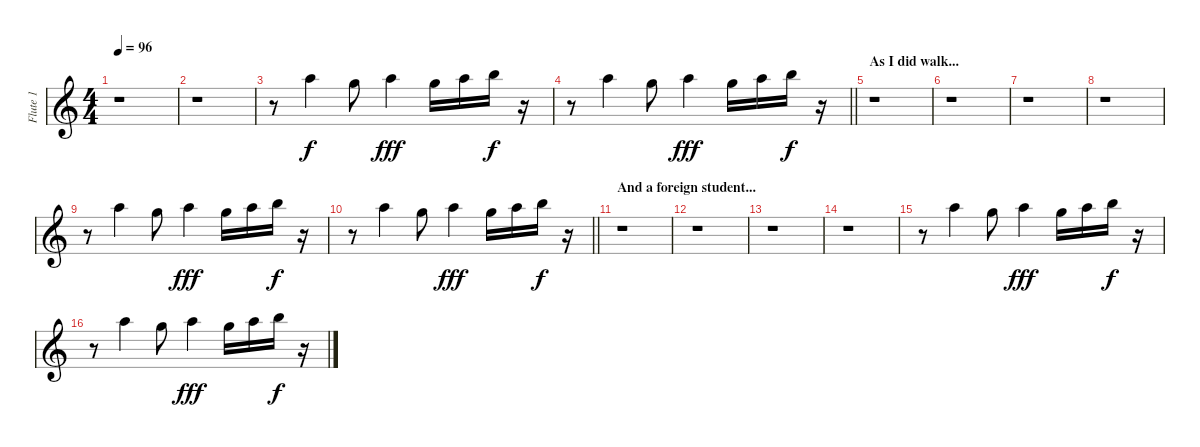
\track ("Flute 1" "Flute 1") {instrument flute}
\staff {score}
\tuning (E4 B3 G3 D3 A2 E2) {hide}
\ts (4 4)
\tempo 96
\clef g2
\ks c
r.1{dy f instrument flute} |
r.1 |
r.8 17.1.4 15.1.8 17.1.4{dy fff} 15.1.16 17.1.16 19.1.16{dy f} r.16 |
\barLineRight lightlight
r.8 17.1.4 15.1.8 17.1.4{dy fff} 15.1.16 17.1.16 19.1.16{dy f} r.16 |
\section ("" "As I did walk...")
r.1 |
r.1 |
r.1 |
r.1 |
r.8 17.1.4 15.1.8 17.1.4{dy fff} 15.1.16 17.1.16 19.1.16{dy f} r.16 |
\barLineRight lightlight
r.8 17.1.4 15.1.8 17.1.4{dy fff} 15.1.16 17.1.16 19.1.16{dy f} r.16 |
\section ("" "And a foreign student...")
r.1 |
r.1 |
r.1 |
r.1 |
r.8 17.1.4 15.1.8 17.1.4{dy fff} 15.1.16 17.1.16 19.1.16{dy f} r.16 |
r.8 17.1.4 15.1.8 17.1.4{dy fff} 15.1.16 17.1.16 19.1.16{dy f} r.16
